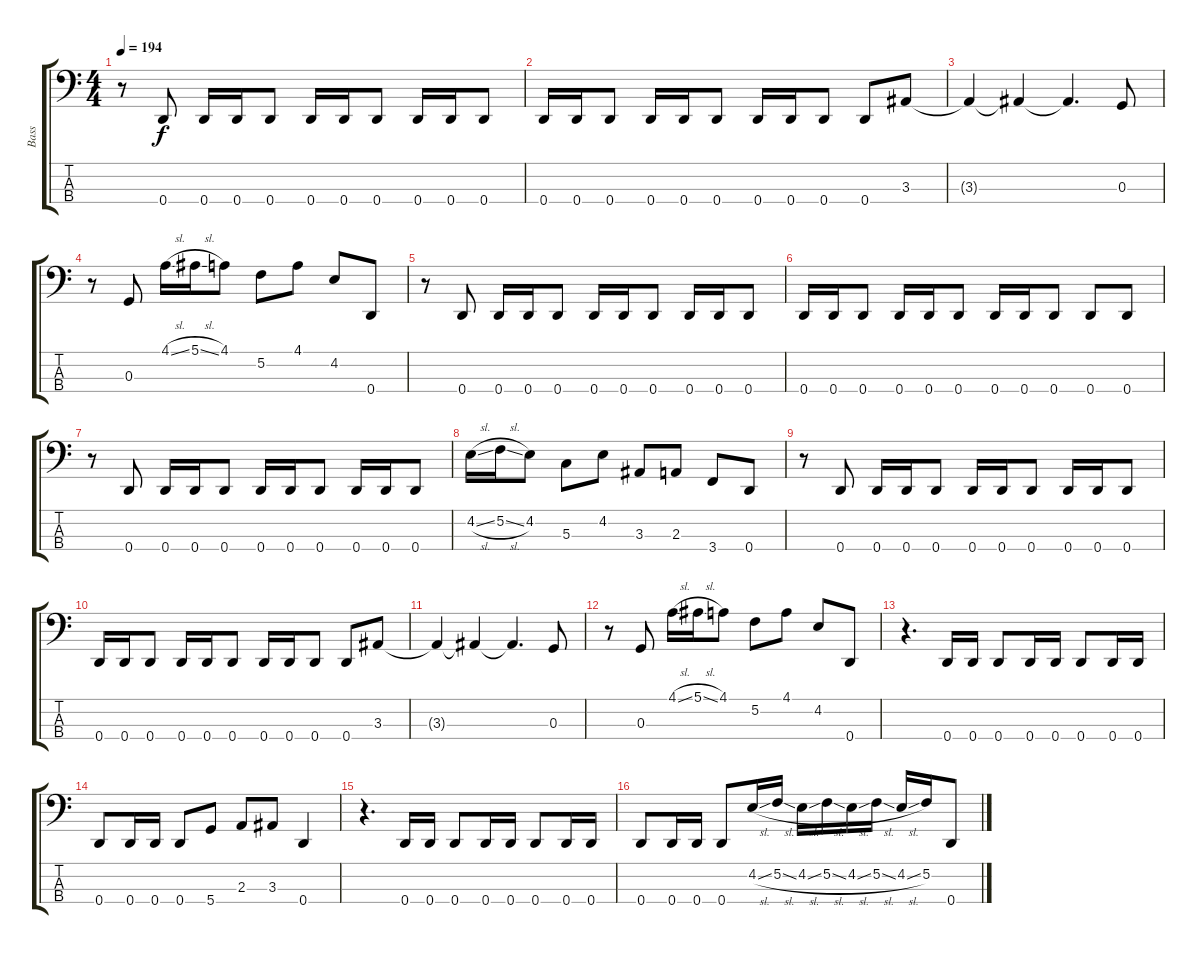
\track ("Bass" "Bass") {instrument electricbassfinger}
\staff {score tabs}
\tuning (F2 C2 G1 D1) {hide}
\ts (4 4)
\tempo 194
\clef f4
\ks c
r.8{dy f} 0.4.8 0.4.16 0.4.16 0.4.8 0.4.16 0.4.16 0.4.8 0.4.16 0.4.16 0.4.8 |
0.4.16 0.4.16 0.4.8 0.4.16 0.4.16 0.4.8 0.4.16 0.4.16 0.4.8 0.4.8 3.3.8 |
3.3{t}.4 3.3{t}.4 3.3{t}.4{d} 0.3.8 |
r.8 0.3.8 4.1{sl}.16 5.1{sl}.16 4.1.8 5.2.8 4.1.8 4.2.8 0.4.8 |
r.8 0.4.8 0.4.16 0.4.16 0.4.8 0.4.16 0.4.16 0.4.8 0.4.16 0.4.16 0.4.8 |
0.4.16 0.4.16 0.4.8 0.4.16 0.4.16 0.4.8 0.4.16 0.4.16 0.4.8 0.4.8 0.4.8 |
r.8 0.4.8 0.4.16 0.4.16 0.4.8 0.4.16 0.4.16 0.4.8 0.4.16 0.4.16 0.4.8 |
4.2{sl}.16 5.2{sl}.16 4.2.8 5.3.8 4.2.8 3.3.8 2.3.8 3.4.8 0.4.8 |
r.8 0.4.8 0.4.16 0.4.16 0.4.8 0.4.16 0.4.16 0.4.8 0.4.16 0.4.16 0.4.8 |
0.4.16 0.4.16 0.4.8 0.4.16 0.4.16 0.4.8 0.4.16 0.4.16 0.4.8 0.4.8 3.3.8 |
3.3{t}.4 3.3{t}.4 3.3{t}.4{d} 0.3.8 |
r.8 0.3.8 4.1{sl}.16 5.1{sl}.16 4.1.8 5.2.8 4.1.8 4.2.8 0.4.8 |
r.4{d} 0.4.16 0.4.16 0.4.8 0.4.16 0.4.16 0.4.8 0.4.16 0.4.16 |
0.4.8 0.4.16 0.4.16 0.4.8 5.4.8 2.3.8 3.3.8 0.4.4 |
r.4{d} 0.4.16 0.4.16 0.4.8 0.4.16 0.4.16 0.4.8 0.4.16 0.4.16 |
0.4.8 0.4.16 0.4.16 0.4.8 4.2{sl}.16 5.2{sl}.16 4.2{sl}.16 5.2{sl}.16 4.2{sl}.16 5.2{sl}.16 4.2{sl}.16 5.2.16 0.4.8
